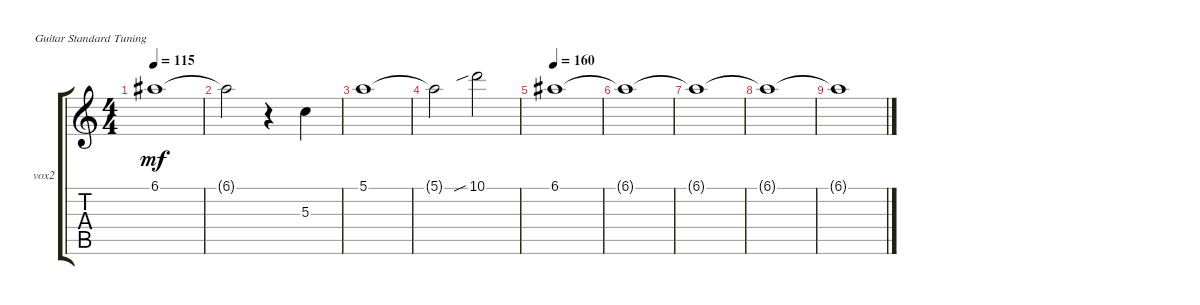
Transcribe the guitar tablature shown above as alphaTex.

\defaultSystemsLayout 4
\bracketExtendMode groupsimilarinstruments
\firstSystemTrackNameOrientation horizontal
\otherSystemsTrackNameOrientation horizontal
\track ("vox2" "vox2") {instrument acousticguitarnylon}
\staff {score tabs}
\tuning (E4 B3 G3 D3 A2 E2)
\ts (4 4)
\tempo 115
\clef g2
\ks c
6.1.1{dy mf} |
6.1{t}.2 r.4 5.3.4 |
5.1.1 |
5.1{t}.2 10.1{sib}.2 |
\tempo 160
6.1.1 |
6.1{t}.1 |
6.1{t}.1 |
6.1{t}.1 |
6.1{t}.1
